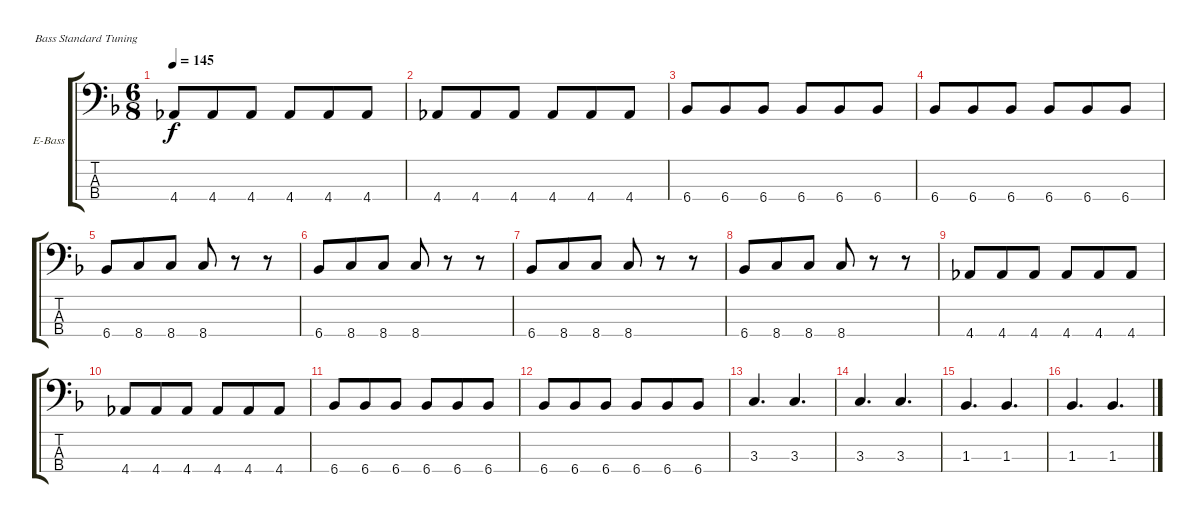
\bracketExtendMode groupsimilarinstruments
\firstSystemTrackNameOrientation horizontal
\otherSystemsTrackNameOrientation horizontal
\track ("Electric Bass" "E-Bass") {instrument electricbassfinger}
\staff {score tabs}
\tuning (G2 D2 A1 E1)
\ts (6 8)
\tempo 145
\clef f4
\ks f
4.4.8{dy f} 4.4.8 4.4.8 4.4.8 4.4.8 4.4.8 |
4.4.8 4.4.8 4.4.8 4.4.8 4.4.8 4.4.8 |
6.4.8 6.4.8 6.4.8 6.4.8 6.4.8 6.4.8 |
6.4.8 6.4.8 6.4.8 6.4.8 6.4.8 6.4.8 |
6.4.8 8.4.8 8.4.8 8.4.8 r.8 r.8 |
6.4.8 8.4.8 8.4.8 8.4.8 r.8 r.8 |
6.4.8 8.4.8 8.4.8 8.4.8 r.8 r.8 |
6.4.8 8.4.8 8.4.8 8.4.8 r.8 r.8 |
4.4.8 4.4.8 4.4.8 4.4.8 4.4.8 4.4.8 |
4.4.8 4.4.8 4.4.8 4.4.8 4.4.8 4.4.8 |
6.4.8 6.4.8 6.4.8 6.4.8 6.4.8 6.4.8 |
6.4.8 6.4.8 6.4.8 6.4.8 6.4.8 6.4.8 |
3.3.4{d} 3.3.4{d} |
3.3.4{d} 3.3.4{d} |
1.3.4{d} 1.3.4{d} |
1.3.4{d} 1.3.4{d}
